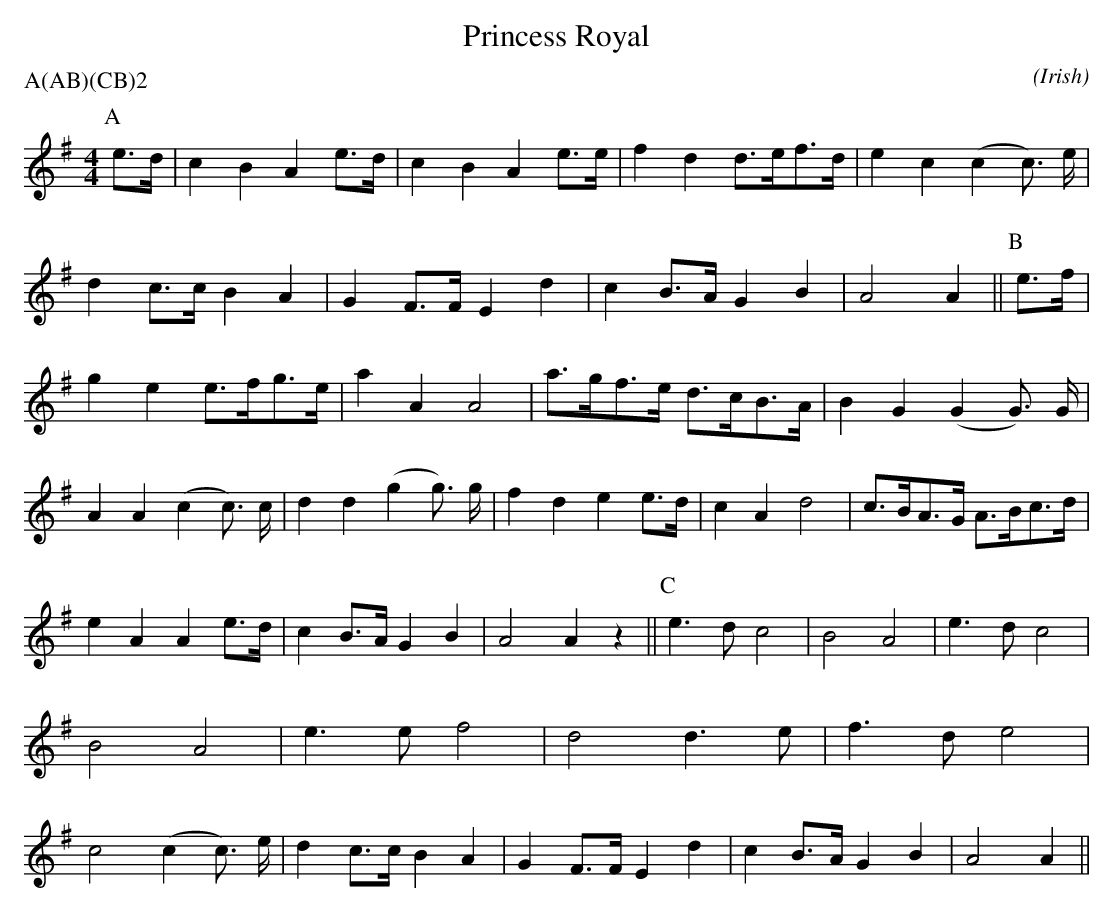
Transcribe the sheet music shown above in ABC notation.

X:1
T:Princess Royal
M:4/4
C:
O:Irish
P:A(AB)(CB)2
L:1/16
K:ADor
P:A
e3d |\
c4 B4  A4 e3d  | c4 B4  A4 e3e  | f4 d4  d3ef3d  | e4 c4 (c4 c3) e |\
d4 c3c B4 A4   | G4 F3F E4 d4   | c4 B3A G4 B4   | A8     A4       ||\
P:B
e3f |\
g4 e4  e3fg3e  | a4 A4  A8      | a3gf3e d3cB3A  | B4 G4 (G4 G3) G |\
A4 A4 (c4 c3) c| d4 d4 (g4 g3) g| f4 d4  e4  e3d | c4 A4  d8       |\
c3BA3G A3Bc3d  | e4 A4  A4 e3d  | c4 B3A G4  B4  | A8     A4  z4   ||\
P:C
e6 d2  c8      | B8     A8      | e6 d2  c8      | B8     A8       |\
e6 e2  f8      | d8     d6 e2   | f6 d2  e8      | c8    (c4 c3) e |\
d4 c3c B4 A4   | G4 F3F E4 d4   | c4 B3A G4  B4  | A8     A4       ||
